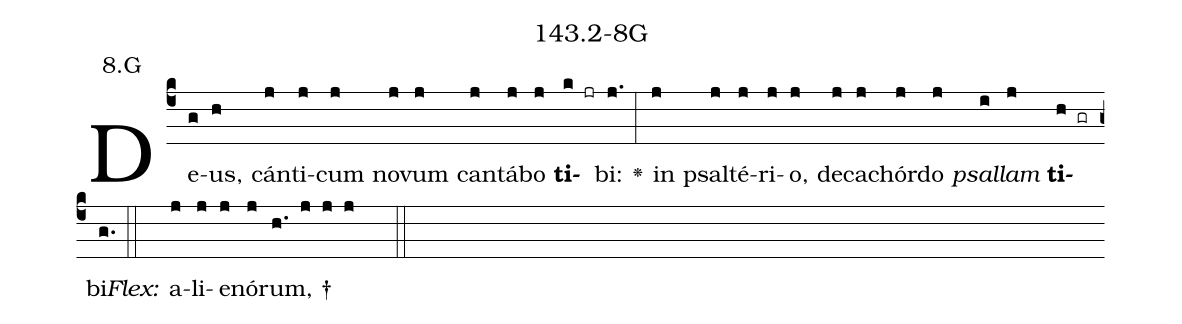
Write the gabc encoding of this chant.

name: 143.2-8G;
annotation: 8.G;
%%
(c4)De(g)us,(h) cán(j)ti(j)cum(j) no(j)vum(j) can(j)tá(j)bo(j) <b>ti</b>(k jr)bi:(j.) <v>\greheightstar</v>(:) in(j) psal(j)té(j)ri(j)o,(j) de(j)ca(j)chór(j)do(j) <i>psal</i>(i)<i>lam</i>(j) <b>ti</b>(h gr)bi.(g.) (::)
<i>Flex:</i>()  a(j)li(j)e(j)nó(j)rum, †(h. j j j  ::)

%E(j) u(j) o(i) u(j) a(h) e.(g.) (::)
